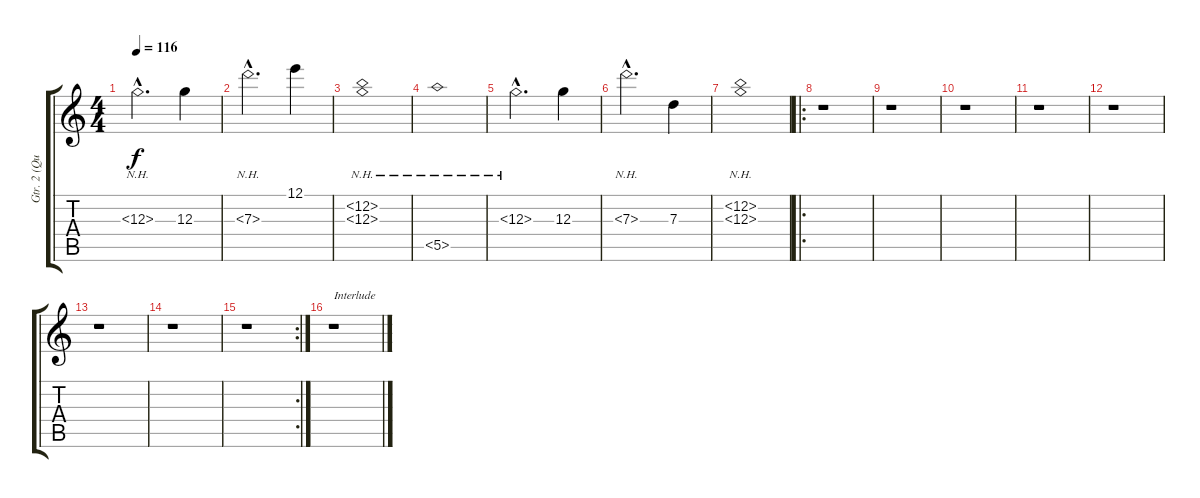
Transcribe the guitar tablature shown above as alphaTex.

\track ("Gtr. 2 (Quiet)" "Gtr. 2 (Qu") {instrument distortionguitar}
\staff {score tabs}
\tuning (E4 B3 G3 D3 A2 E2) {hide}
\ts (4 4)
\tempo 116
\clef g2
\ks c
12.3{nh hac}.2{d dy f} 12.3.4 |
7.3{nh hac}.2{d} 12.1.4 |
(12.2{nh} 12.3{nh}).1 |
5.5{nh}.1 |
12.3{nh hac}.2{d} 12.3.4 |
7.3{nh hac}.2{d} 7.3.4 |
(12.2{nh} 12.3{nh}).1 |
\ro
r.1 |
r.1 |
r.1 |
r.1 |
r.1 |
r.1 |
r.1 |
\rc 2
r.1 |
r.1{txt "Interlude"}
